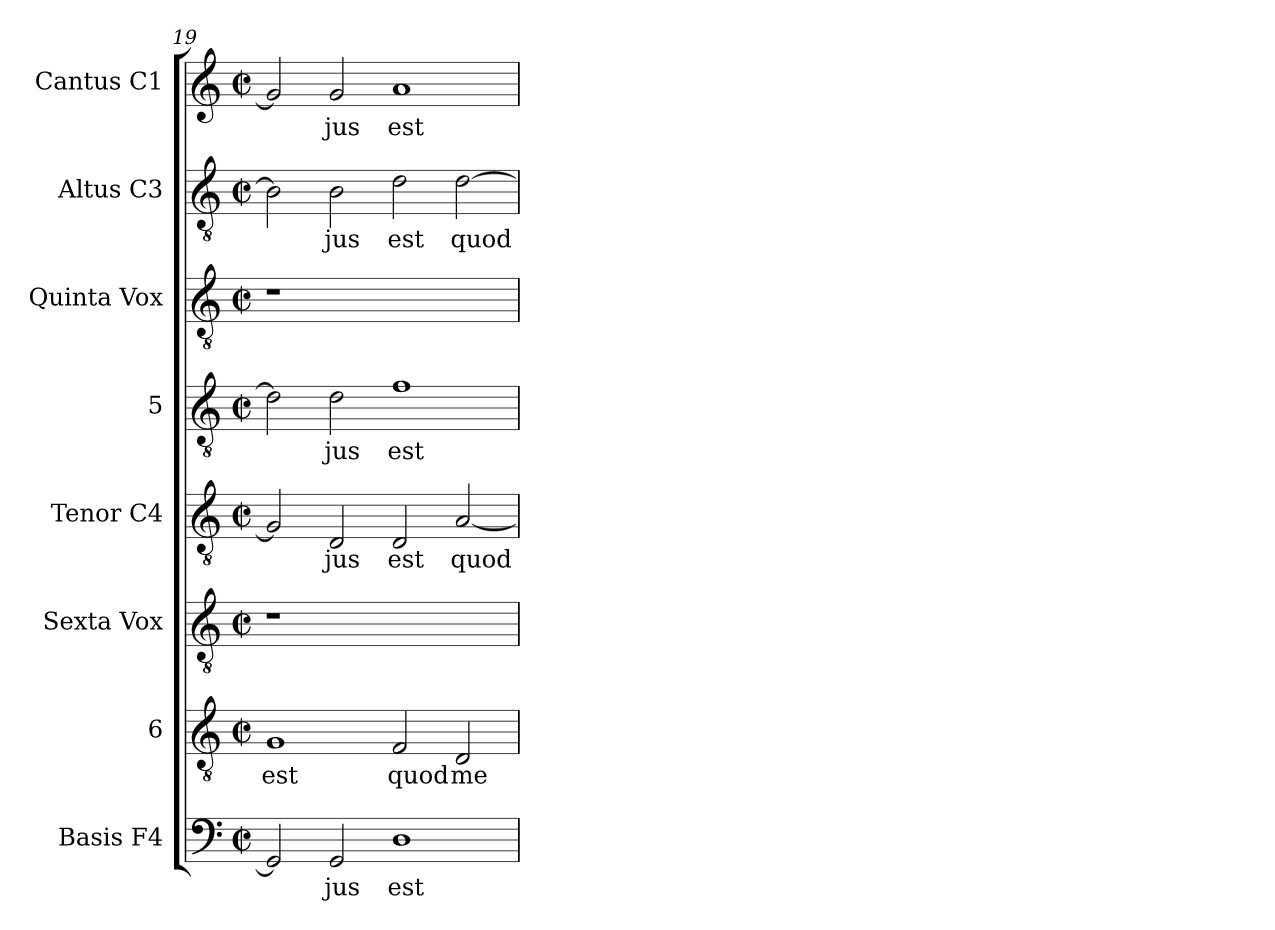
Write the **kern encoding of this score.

**kern	**text	**kern	**text	**kern	**kern	**text	**kern	**text	**kern	**kern	**text	**kern	**text
*part8	*part8	*part7	*part7	*part6	*part5	*part5	*part4	*part4	*part3	*part2	*part2	*part1	*part1
*staff8	*staff8	*staff7	*staff7	*staff6	*staff5	*staff5	*staff4	*staff4	*staff3	*staff2	*staff2	*staff1	*staff1
*I"Basis  F4	*	*I"6	*	*I"Sexta  Vox	*I"Tenor  C4	*	*I"5	*	*I"Quinta  Vox	*I"Altus  C3	*	*I"Cantus  C1	*
*I'B	*	*	*	*	*I'T	*	*	*	*	*I'A	*	*I'C	*
*clefF4	*	*clefGv2	*	*clefGv2	*clefGv2	*	*clefGv2	*	*clefGv2	*clefGv2	*	*clefG2	*
*k[]	*	*k[]	*	*k[]	*k[]	*	*k[]	*	*k[]	*k[]	*	*k[]	*
*C:	*	*C:	*	*C:	*C:	*	*C:	*	*C:	*C:	*	*C:	*
*M2/2	*	*M2/2	*	*M2/2	*M2/2	*	*M2/2	*	*M2/2	*M2/2	*	*M2/2	*
*met(c|)	*	*met(c|)	*	*met(c|)	*met(c|)	*	*met(c|)	*	*met(c|)	*met(c|)	*	*met(c|)	*
=19	=19	=19	=19	=19	=19	=19	=19	=19	=19	=19	=19	=19	=19
!	!LO:LY:b:cj	!	!LO:LY:b:cj	!	!	!LO:LY:b:cj	!	!LO:LY:b:cj	!	!	!LO:LY:b:cj	!	!LO:LY:b:cj
2GG/]	--	1G	est	1r	2G/]	--	2d\]	--	1r	2B\]	--	2g/]	--
!	!LO:LY:b:cj	!	!	!	!	!LO:LY:b:cj	!	!LO:LY:b:cj	!	!	!LO:LY:b:cj	!	!LO:LY:b:cj
2GG/	-jus	.	.	.	2D/	-jus	2d\	-jus	.	2B\	-jus	2g/	-jus
!	!LO:LY:b:cj	!	!LO:LY:b:cj	!	!	!LO:LY:b:cj	!	!LO:LY:b:cj	!	!	!LO:LY:b:cj	!	!LO:LY:b:cj
1D	est	2F/	quod	1ryy	2D/	est	1f	est	1ryy	2d\	est	1a	est
!	!	!	!LO:LY:b:cj	!	!	!LO:LY:b:cj	!	!	!	!	!LO:LY:b:cj	!	!
.	.	2D/	me-	.	[<2A/	quod	.	.	.	[>2d\	quod	.	.
=	=	=	=	=	=	=	=	=	=	=	=	=	=
*-	*-	*-	*-	*-	*-	*-	*-	*-	*-	*-	*-	*-	*-
